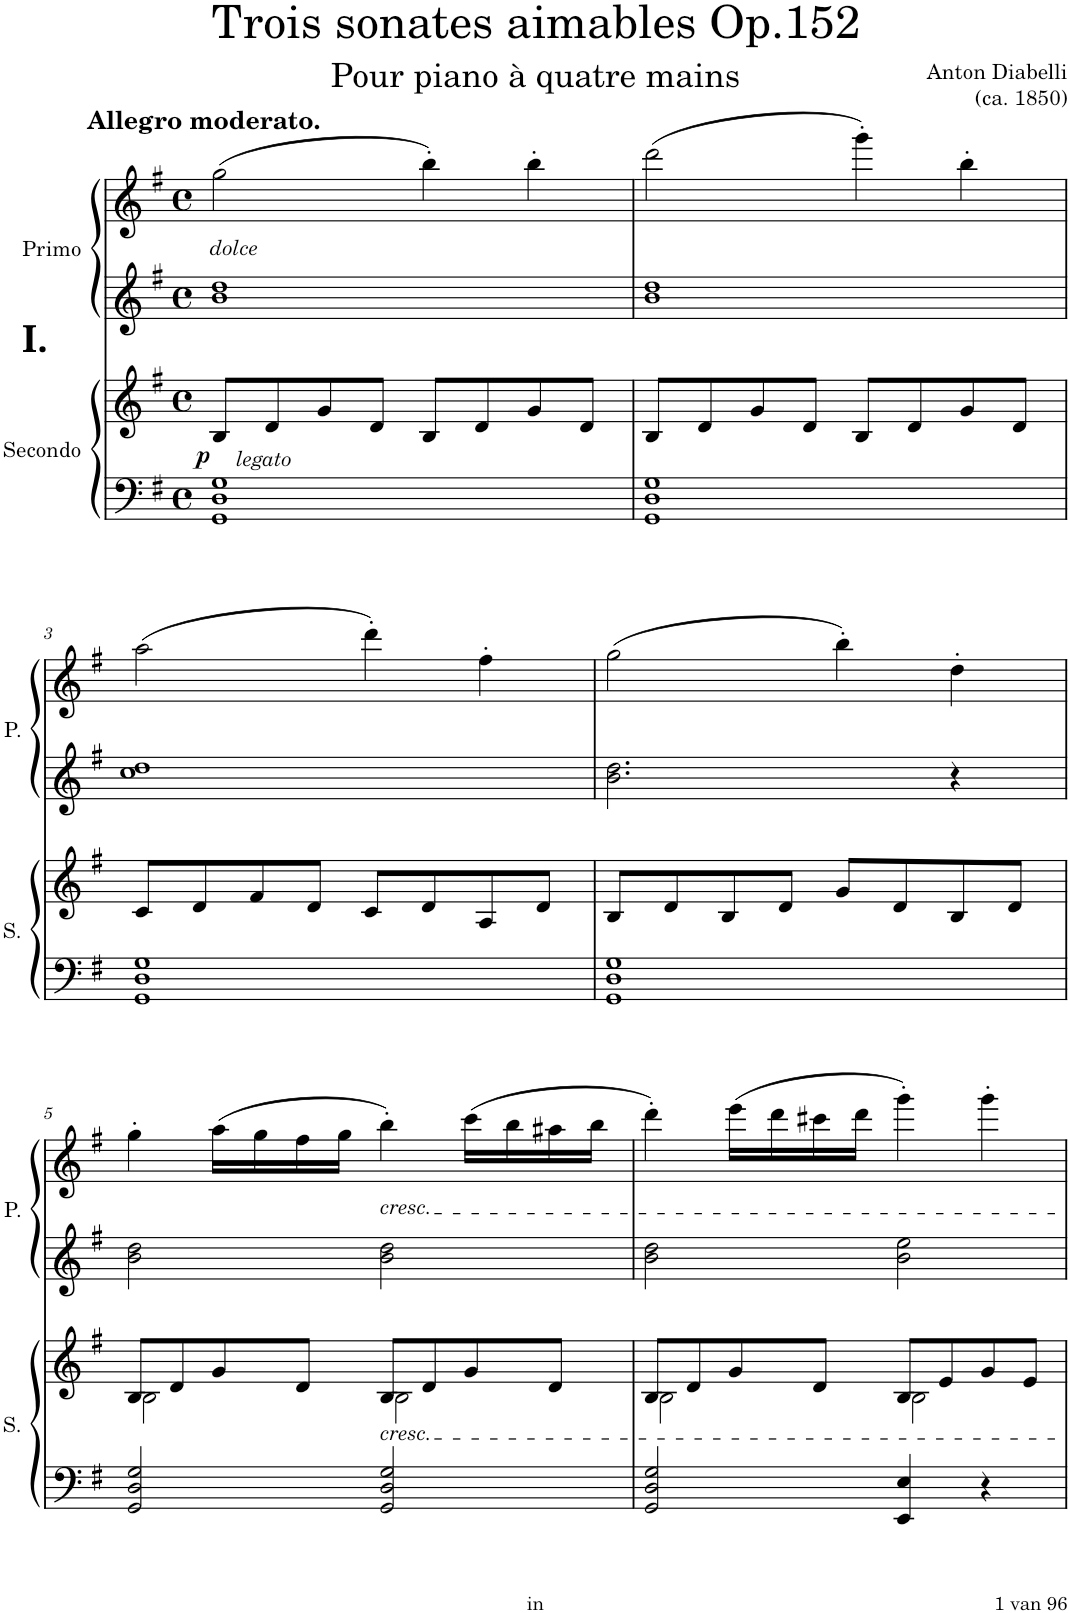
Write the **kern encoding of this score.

**kern	**kern	**dynam	**kern	**kern
*part2	*part2	*part2	*part1	*part1
*staff4	*staff3	*staff3/4	*staff2	*staff1
*I"Secondo	*	*	*I"Primo	*
*I'S.	*	*	*I'P.	*
*clefF4	*clefG2	*	*clefG2	*clefG2
*k[f#]	*k[f#]	*	*k[f#]	*k[f#]
*M4/4	*M4/4	*	*M4/4	*M4/4
*met(c)	*met(c)	*	*met(c)	*met(c)
=1	=1	=1	=1	=1
!	!	!	!	!LO:TX:b:i:t=dolce
!	!	!	!	!LO:TX:a:B:t=Allegro moderato.
!	!	!	!	!LO:TX:b:B:t=I.
!	!LO:TX:b:i:t=legato	!	!	!
!	!	!LO:DY:b	!	!
1GG 1D 1G	8B/L	p	1b 1dd	(2gg\
.	8d/	.	.	.
.	8g/	.	.	.
.	8d/J	.	.	.
.	8B/L	.	.	4bb'\)
.	8d/	.	.	.
.	8g/	.	.	4bb'\
.	8d/J	.	.	.
=2	=2	=2	=2	=2
1GG 1D 1G	8B/L	.	1b 1dd	(2ddd\
.	8d/	.	.	.
.	8g/	.	.	.
.	8d/J	.	.	.
.	8B/L	.	.	4ggg'\)
.	8d/	.	.	.
.	8g/	.	.	4bb'\
.	8d/J	.	.	.
!!LO:LB:g=z
=3	=3	=3	=3	=3
1GG 1D 1G	8c/L	.	1cc 1dd	(2aa\
.	8d/	.	.	.
.	8f#/	.	.	.
.	8d/J	.	.	.
.	8c/L	.	.	4ddd'\)
.	8d/	.	.	.
.	8A/	.	.	4ff#'\
.	8d/J	.	.	.
=4	=4	=4	=4	=4
1GG 1D 1G	8B/L	.	2.b\ 2.dd\	(2gg\
.	8d/	.	.	.
.	8B/	.	.	.
.	8d/J	.	.	.
.	8g/L	.	.	4bb'\)
.	8d/	.	.	.
.	8B/	.	4r	4dd'\
.	8d/J	.	.	.
!!LO:LB:g=z
=5	=5	=5	=5	=5
*	*^	*	*	*
2GG/ 2D/ 2G/	8B/L	2B\	.	2b\ 2dd\	4gg'\
.	8d/	.	.	.	.
.	8g/	.	.	.	(16aa\LL
.	.	.	.	.	16gg\
.	8d/J	.	.	.	16ff#\
.	.	.	.	.	16gg\JJ
!	!	!	!	!	!LO:TX:b:i:t=cresc.
!	!LO:TX:b:i:t=cresc.	!	!	!	!
2GG/ 2D/ 2G/	8B/L	2B\	.	2b\ 2dd\	4bb'\)
.	8d/	.	.	.	.
.	8g/	.	.	.	(16ccc\LL
.	.	.	.	.	16bb\
.	8d/J	.	.	.	16aa#X\
.	.	.	.	.	16bb\JJ
=6	=6	=6	=6	=6	=6
2GG/ 2D/ 2G/	8B/L	2B\	.	2b\ 2dd\	4ddd'\)
.	8d/	.	.	.	.
.	8g/	.	.	.	(16eee\LL
.	.	.	.	.	16ddd\
.	8d/J	.	.	.	16ccc#X\
.	.	.	.	.	16ddd\JJ
4EE/ 4E/	8B/L	2B\	.	2b\ 2ee\	4ggg'\)
.	8e/	.	.	.	.
4r	8g/	.	.	.	4ggg'\
.	8e/J	.	.	.	.
*	*v	*v	*	*	*
=	=	=	=	=
*-	*-	*-	*-	*-
